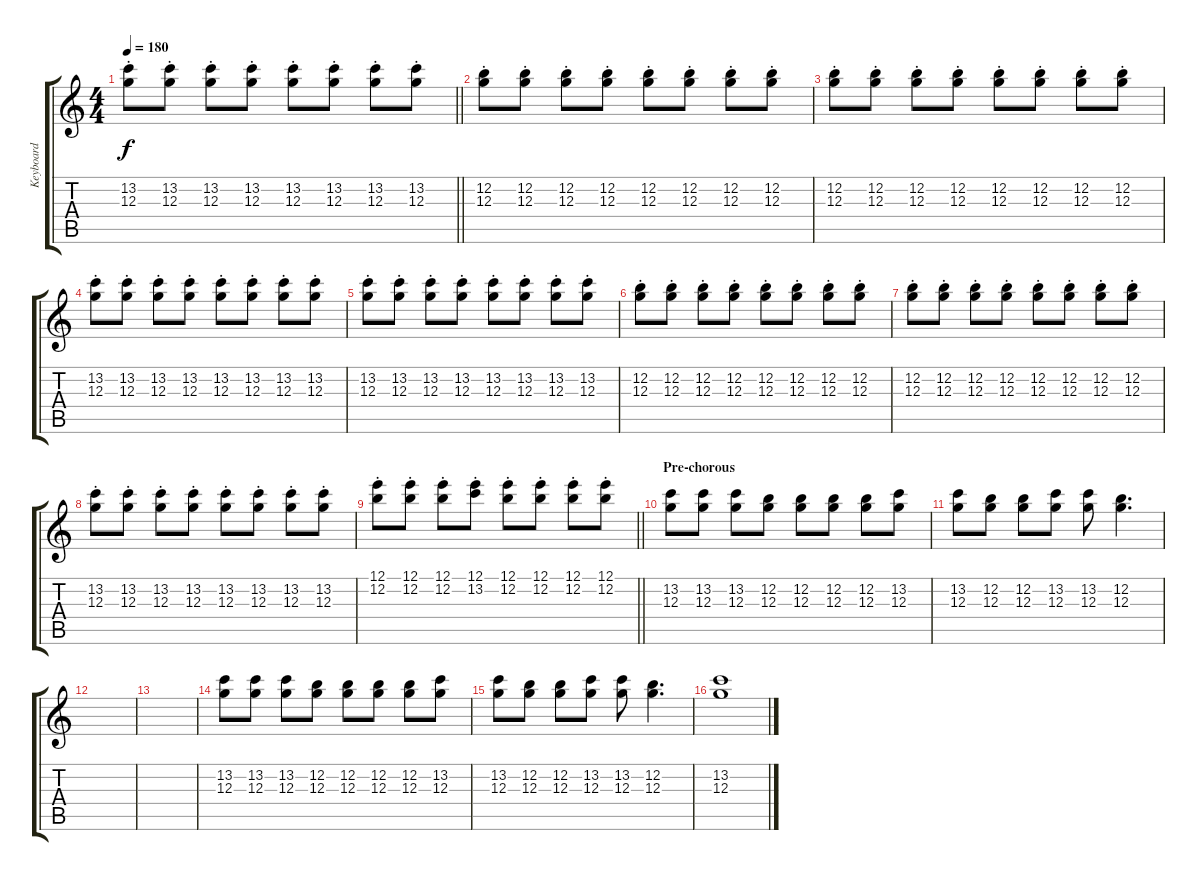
\track ("Keyboard" "Keyboard") {instrument rockorgan}
\staff {score tabs}
\tuning (E5 B4 G4 D4 A3 E3) {hide}
\ts (4 4)
\tempo 180
\clef g2
\barLineRight lightlight
\ks c
(13.2{st} 12.3).8{dy f} (13.2{st} 12.3).8 (13.2{st} 12.3).8 (13.2{st} 12.3).8 (13.2{st} 12.3).8 (13.2{st} 12.3).8 (13.2{st} 12.3).8 (13.2{st} 12.3).8 |
\section ("" "")
(12.2{st} 12.3).8 (12.2{st} 12.3).8 (12.2{st} 12.3).8 (12.2{st} 12.3).8 (12.2{st} 12.3).8 (12.2{st} 12.3).8 (12.2{st} 12.3).8 (12.2{st} 12.3).8 |
(12.2{st} 12.3).8 (12.2{st} 12.3).8 (12.2{st} 12.3).8 (12.2{st} 12.3).8 (12.2{st} 12.3).8 (12.2{st} 12.3).8 (12.2{st} 12.3).8 (12.2{st} 12.3).8 |
(13.2{st} 12.3).8 (13.2{st} 12.3).8 (13.2{st} 12.3).8 (13.2{st} 12.3).8 (13.2{st} 12.3).8 (13.2{st} 12.3).8 (13.2{st} 12.3).8 (13.2{st} 12.3).8 |
(13.2{st} 12.3).8 (13.2{st} 12.3).8 (13.2{st} 12.3).8 (13.2{st} 12.3).8 (13.2{st} 12.3).8 (13.2{st} 12.3).8 (13.2{st} 12.3).8 (13.2{st} 12.3).8 |
(12.2{st} 12.3).8 (12.2{st} 12.3).8 (12.2{st} 12.3).8 (12.2{st} 12.3).8 (12.2{st} 12.3).8 (12.2{st} 12.3).8 (12.2{st} 12.3).8 (12.2{st} 12.3).8 |
(12.2{st} 12.3).8 (12.2{st} 12.3).8 (12.2{st} 12.3).8 (12.2{st} 12.3).8 (12.2{st} 12.3).8 (12.2{st} 12.3).8 (12.2{st} 12.3).8 (12.2{st} 12.3).8 |
(13.2{st} 12.3).8 (13.2{st} 12.3).8 (13.2{st} 12.3).8 (13.2{st} 12.3).8 (13.2{st} 12.3).8 (13.2{st} 12.3).8 (13.2{st} 12.3).8 (13.2{st} 12.3).8 |
\barLineRight lightlight
(12.1 12.2{st}).8{volume 16} (12.1 12.2{st}).8 (12.1 12.2{st}).8 (12.1 13.2{st}).8 (12.1 12.2{st}).8 (12.1 12.2{st}).8 (12.1 12.2{st}).8 (12.1 12.2{st}).8 |
\section ("" "Pre-chorous")
(13.2 12.3).8 (13.2 12.3).8 (13.2 12.3).8 (12.2 12.3).8 (12.2 12.3).8 (12.2 12.3).8 (12.2 12.3).8 (13.2 12.3).8 |
(13.2 12.3).8 (12.2 12.3).8 (12.2 12.3).8 (13.2 12.3).8 (13.2 12.3).8 (12.2 12.3).4{d} |
|
|
(13.2 12.3).8 (13.2 12.3).8 (13.2 12.3).8 (12.2 12.3).8 (12.2 12.3).8 (12.2 12.3).8 (12.2 12.3).8 (13.2 12.3).8 |
(13.2 12.3).8 (12.2 12.3).8 (12.2 12.3).8 (13.2 12.3).8 (13.2 12.3).8 (12.2 12.3).4{d} |
(13.2 12.3).1
